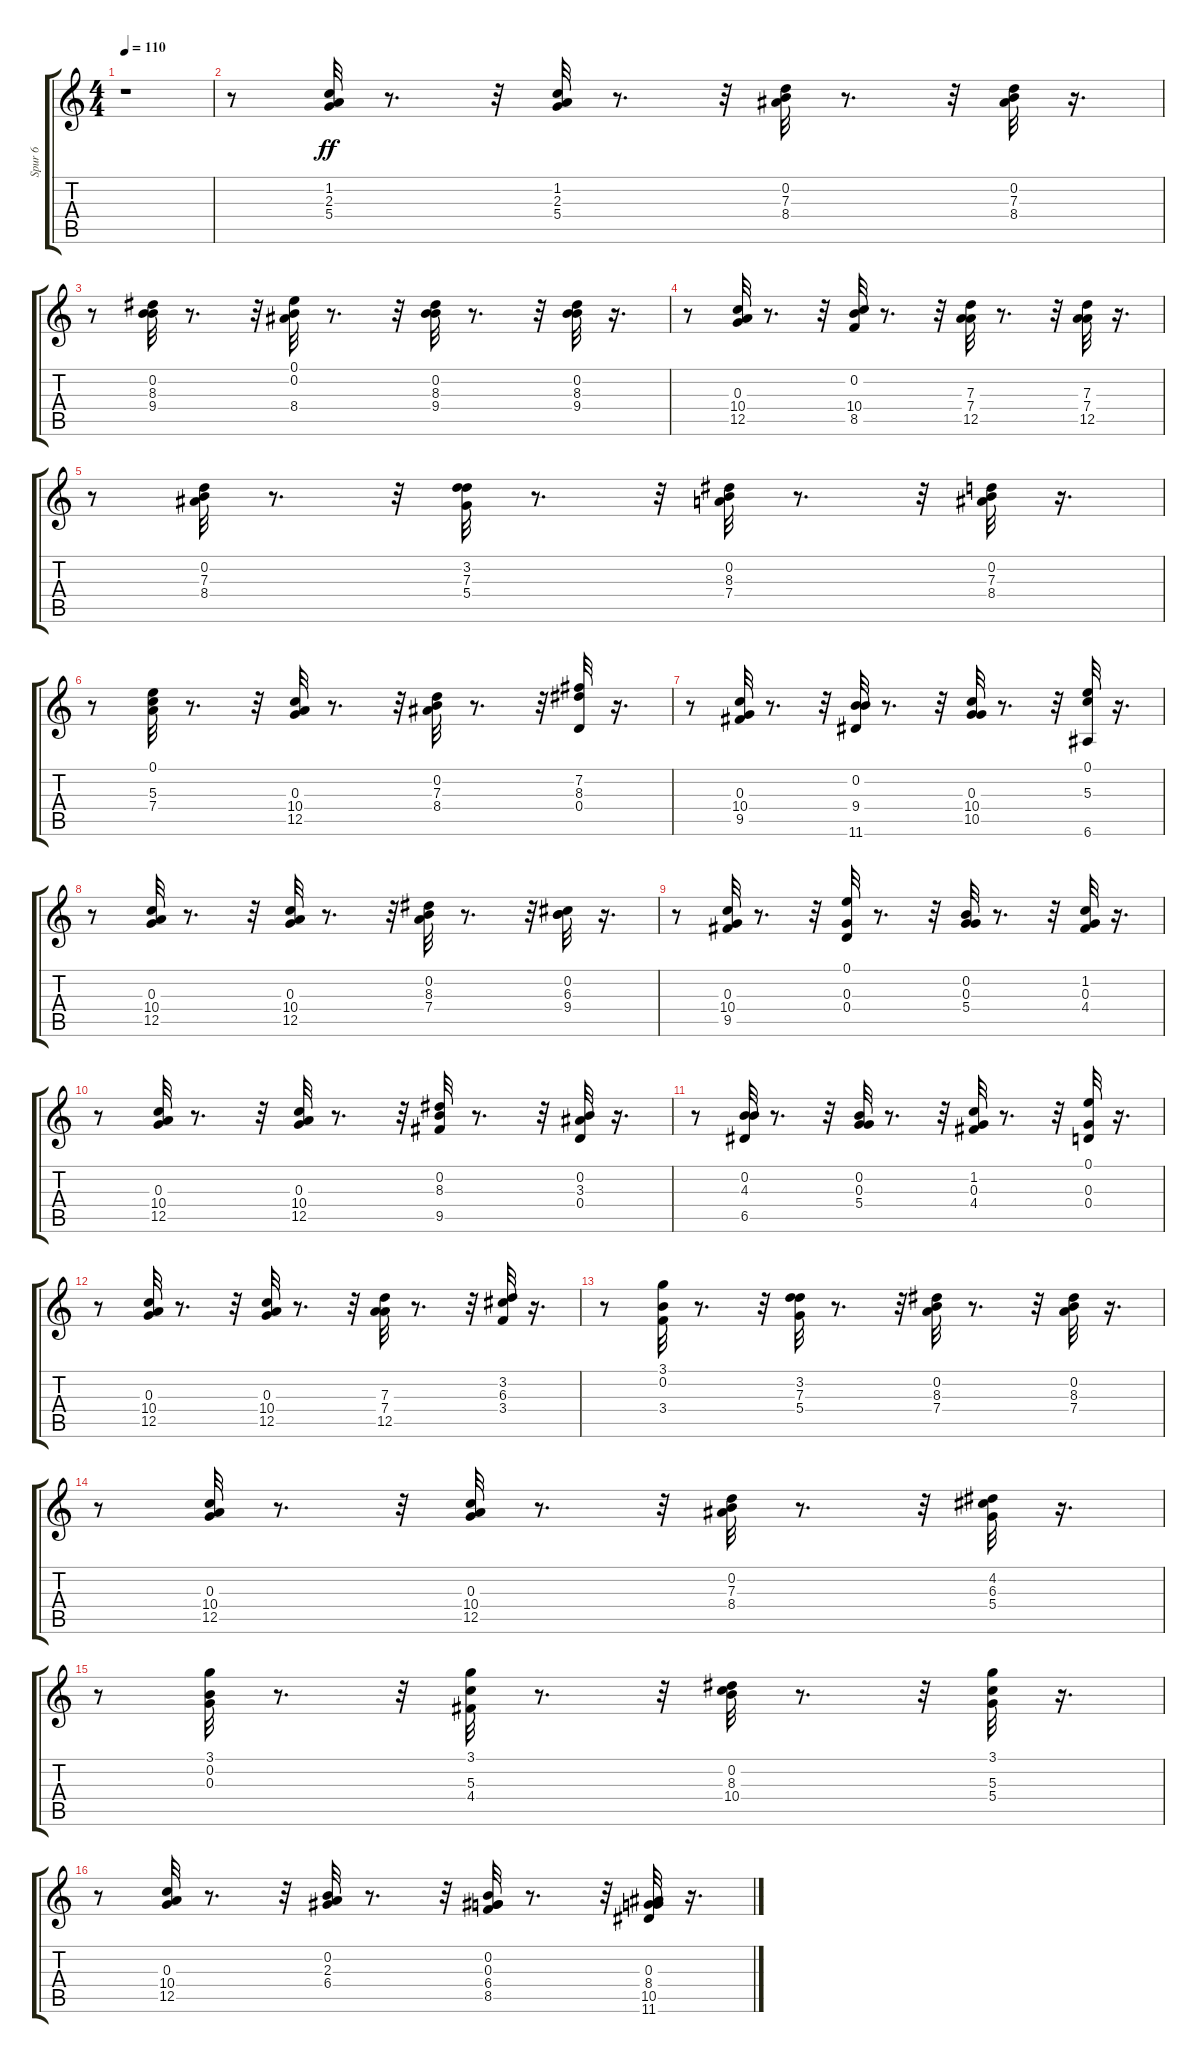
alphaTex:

\track ("Spur 6" "Spur 6") {instrument acousticguitarnylon}
\staff {score tabs}
\tuning (E4 B3 G3 D3 A2 E2) {hide}
\ts (4 4)
\tempo 110
\clef g2
\ks c
r.1{dy ff instrument acousticguitarnylon} |
r.8 (1.2 2.3 5.4).32 r.8{d} r.32 (1.2 2.3 5.4).32 r.8{d} r.32 (0.2 7.3 8.4).32 r.8{d} r.32 (0.2 7.3 8.4).32 r.16{d} |
r.8 (0.2 8.3 9.4).32 r.8{d} r.32 (0.1 0.2 8.4).32 r.8{d} r.32 (0.2 8.3 9.4).32 r.8{d} r.32 (0.2 8.3 9.4).32 r.16{d} |
r.8 (0.3 10.4 12.5).32 r.8{d} r.32 (0.2 10.4 8.5).32 r.8{d} r.32 (7.3 7.4 12.5).32 r.8{d} r.32 (7.3 7.4 12.5).32 r.16{d} |
r.8 (0.2 7.3 8.4).32 r.8{d} r.32 (3.2 7.3 5.4).32 r.8{d} r.32 (0.2 8.3 7.4).32 r.8{d} r.32 (0.2 7.3 8.4).32 r.16{d} |
r.8 (0.1 5.3 7.4).32 r.8{d} r.32 (0.3 10.4 12.5).32 r.8{d} r.32 (0.2 7.3 8.4).32 r.8{d} r.32 (7.2 8.3 0.4).32 r.16{d} |
r.8 (0.3 10.4 9.5).32 r.8{d} r.32 (0.2 9.4 11.6).32 r.8{d} r.32 (0.3 10.4 10.5).32 r.8{d} r.32 (0.1 5.3 6.6).32 r.16{d} |
r.8 (0.3 10.4 12.5).32 r.8{d} r.32 (0.3 10.4 12.5).32 r.8{d} r.32 (0.2 8.3 7.4).32 r.8{d} r.32 (0.2 6.3 9.4).32 r.16{d} |
r.8 (0.3 10.4 9.5).32 r.8{d} r.32 (0.1 0.3 0.4).32 r.8{d} r.32 (0.2 0.3 5.4).32 r.8{d} r.32 (1.2 0.3 4.4).32 r.16{d} |
r.8 (0.3 10.4 12.5).32 r.8{d} r.32 (0.3 10.4 12.5).32 r.8{d} r.32 (0.2 8.3 9.5).32 r.8{d} r.32 (0.2 3.3 0.4).32 r.16{d} |
r.8 (0.2 4.3 6.5).32 r.8{d} r.32 (0.2 0.3 5.4).32 r.8{d} r.32 (1.2 0.3 4.4).32 r.8{d} r.32 (0.1 0.3 0.4).32 r.16{d} |
r.8 (0.3 10.4 12.5).32 r.8{d} r.32 (0.3 10.4 12.5).32 r.8{d} r.32 (7.3 7.4 12.5).32 r.8{d} r.32 (3.2 6.3 3.4).32 r.16{d} |
r.8 (3.1 0.2 3.4).32 r.8{d} r.32 (3.2 7.3 5.4).32 r.8{d} r.32 (0.2 8.3 7.4).32 r.8{d} r.32 (0.2 8.3 7.4).32 r.16{d} |
r.8 (0.3 10.4 12.5).32 r.8{d} r.32 (0.3 10.4 12.5).32 r.8{d} r.32 (0.2 7.3 8.4).32 r.8{d} r.32 (4.2 6.3 5.4).32 r.16{d} |
r.8 (3.1 0.2 0.3).32 r.8{d} r.32 (3.1 5.3 4.4).32 r.8{d} r.32 (0.2 8.3 10.4).32 r.8{d} r.32 (3.1 5.3 5.4).32 r.16{d} |
r.8 (0.3 10.4 12.5).32 r.8{d} r.32 (0.2 2.3 6.4).32 r.8{d} r.32 (0.2 0.3 6.4 8.5).32 r.8{d} r.32 (0.3 8.4 10.5 11.6).32 r.16{d}
